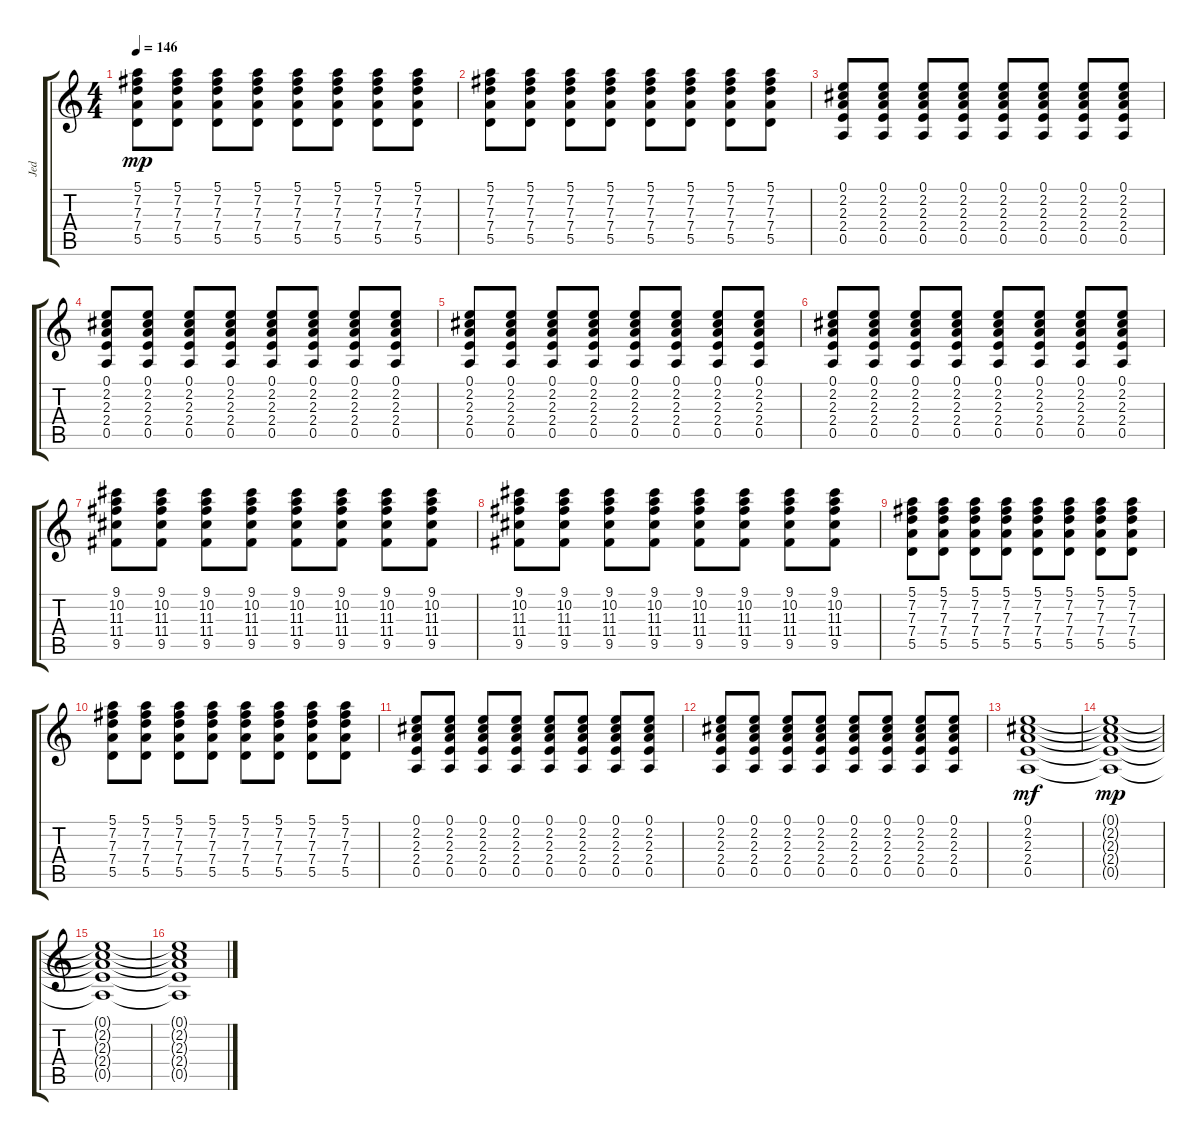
\track ("Jed" "Jed") {instrument overdrivenguitar}
\staff {score tabs}
\tuning (E4 B3 G3 D3 A2 E2) {hide}
\ts (4 4)
\tempo 146
\clef g2
\ks c
(5.1 7.2 7.3 7.4 5.5).8{dy mp} (5.1 7.2 7.3 7.4 5.5).8 (5.1 7.2 7.3 7.4 5.5).8 (5.1 7.2 7.3 7.4 5.5).8 (5.1 7.2 7.3 7.4 5.5).8 (5.1 7.2 7.3 7.4 5.5).8 (5.1 7.2 7.3 7.4 5.5).8 (5.1 7.2 7.3 7.4 5.5).8 |
(5.1 7.2 7.3 7.4 5.5).8 (5.1 7.2 7.3 7.4 5.5).8 (5.1 7.2 7.3 7.4 5.5).8 (5.1 7.2 7.3 7.4 5.5).8 (5.1 7.2 7.3 7.4 5.5).8 (5.1 7.2 7.3 7.4 5.5).8 (5.1 7.2 7.3 7.4 5.5).8 (5.1 7.2 7.3 7.4 5.5).8 |
(0.1 2.2 2.3 2.4 0.5).8 (0.1 2.2 2.3 2.4 0.5).8 (0.1 2.2 2.3 2.4 0.5).8 (0.1 2.2 2.3 2.4 0.5).8 (0.1 2.2 2.3 2.4 0.5).8 (0.1 2.2 2.3 2.4 0.5).8 (0.1 2.2 2.3 2.4 0.5).8 (0.1 2.2 2.3 2.4 0.5).8 |
(0.1 2.2 2.3 2.4 0.5).8 (0.1 2.2 2.3 2.4 0.5).8 (0.1 2.2 2.3 2.4 0.5).8 (0.1 2.2 2.3 2.4 0.5).8 (0.1 2.2 2.3 2.4 0.5).8 (0.1 2.2 2.3 2.4 0.5).8 (0.1 2.2 2.3 2.4 0.5).8 (0.1 2.2 2.3 2.4 0.5).8 |
(0.1 2.2 2.3 2.4 0.5).8 (0.1 2.2 2.3 2.4 0.5).8 (0.1 2.2 2.3 2.4 0.5).8 (0.1 2.2 2.3 2.4 0.5).8 (0.1 2.2 2.3 2.4 0.5).8 (0.1 2.2 2.3 2.4 0.5).8 (0.1 2.2 2.3 2.4 0.5).8 (0.1 2.2 2.3 2.4 0.5).8 |
(0.1 2.2 2.3 2.4 0.5).8 (0.1 2.2 2.3 2.4 0.5).8 (0.1 2.2 2.3 2.4 0.5).8 (0.1 2.2 2.3 2.4 0.5).8 (0.1 2.2 2.3 2.4 0.5).8 (0.1 2.2 2.3 2.4 0.5).8 (0.1 2.2 2.3 2.4 0.5).8 (0.1 2.2 2.3 2.4 0.5).8 |
(9.1 10.2 11.3 11.4 9.5).8 (9.1 10.2 11.3 11.4 9.5).8 (9.1 10.2 11.3 11.4 9.5).8 (9.1 10.2 11.3 11.4 9.5).8 (9.1 10.2 11.3 11.4 9.5).8 (9.1 10.2 11.3 11.4 9.5).8 (9.1 10.2 11.3 11.4 9.5).8 (9.1 10.2 11.3 11.4 9.5).8 |
(9.1 10.2 11.3 11.4 9.5).8 (9.1 10.2 11.3 11.4 9.5).8 (9.1 10.2 11.3 11.4 9.5).8 (9.1 10.2 11.3 11.4 9.5).8 (9.1 10.2 11.3 11.4 9.5).8 (9.1 10.2 11.3 11.4 9.5).8 (9.1 10.2 11.3 11.4 9.5).8 (9.1 10.2 11.3 11.4 9.5).8 |
(5.1 7.2 7.3 7.4 5.5).8 (5.1 7.2 7.3 7.4 5.5).8 (5.1 7.2 7.3 7.4 5.5).8 (5.1 7.2 7.3 7.4 5.5).8 (5.1 7.2 7.3 7.4 5.5).8 (5.1 7.2 7.3 7.4 5.5).8 (5.1 7.2 7.3 7.4 5.5).8 (5.1 7.2 7.3 7.4 5.5).8 |
(5.1 7.2 7.3 7.4 5.5).8 (5.1 7.2 7.3 7.4 5.5).8 (5.1 7.2 7.3 7.4 5.5).8 (5.1 7.2 7.3 7.4 5.5).8 (5.1 7.2 7.3 7.4 5.5).8 (5.1 7.2 7.3 7.4 5.5).8 (5.1 7.2 7.3 7.4 5.5).8 (5.1 7.2 7.3 7.4 5.5).8 |
(0.1 2.2 2.3 2.4 0.5).8 (0.1 2.2 2.3 2.4 0.5).8 (0.1 2.2 2.3 2.4 0.5).8 (0.1 2.2 2.3 2.4 0.5).8 (0.1 2.2 2.3 2.4 0.5).8 (0.1 2.2 2.3 2.4 0.5).8 (0.1 2.2 2.3 2.4 0.5).8 (0.1 2.2 2.3 2.4 0.5).8 |
(0.1 2.2 2.3 2.4 0.5).8 (0.1 2.2 2.3 2.4 0.5).8 (0.1 2.2 2.3 2.4 0.5).8 (0.1 2.2 2.3 2.4 0.5).8 (0.1 2.2 2.3 2.4 0.5).8 (0.1 2.2 2.3 2.4 0.5).8 (0.1 2.2 2.3 2.4 0.5).8 (0.1 2.2 2.3 2.4 0.5).8 |
(0.1 2.2 2.3 2.4 0.5).1{dy mf} |
(0.1{t} 2.2{t} 2.3{t} 2.4{t} 0.5{t}).1{dy mp} |
(0.1{t} 2.2{t} 2.3{t} 2.4{t} 0.5{t}).1 |
(0.1{t} 2.2{t} 2.3{t} 2.4{t} 0.5{t}).1
